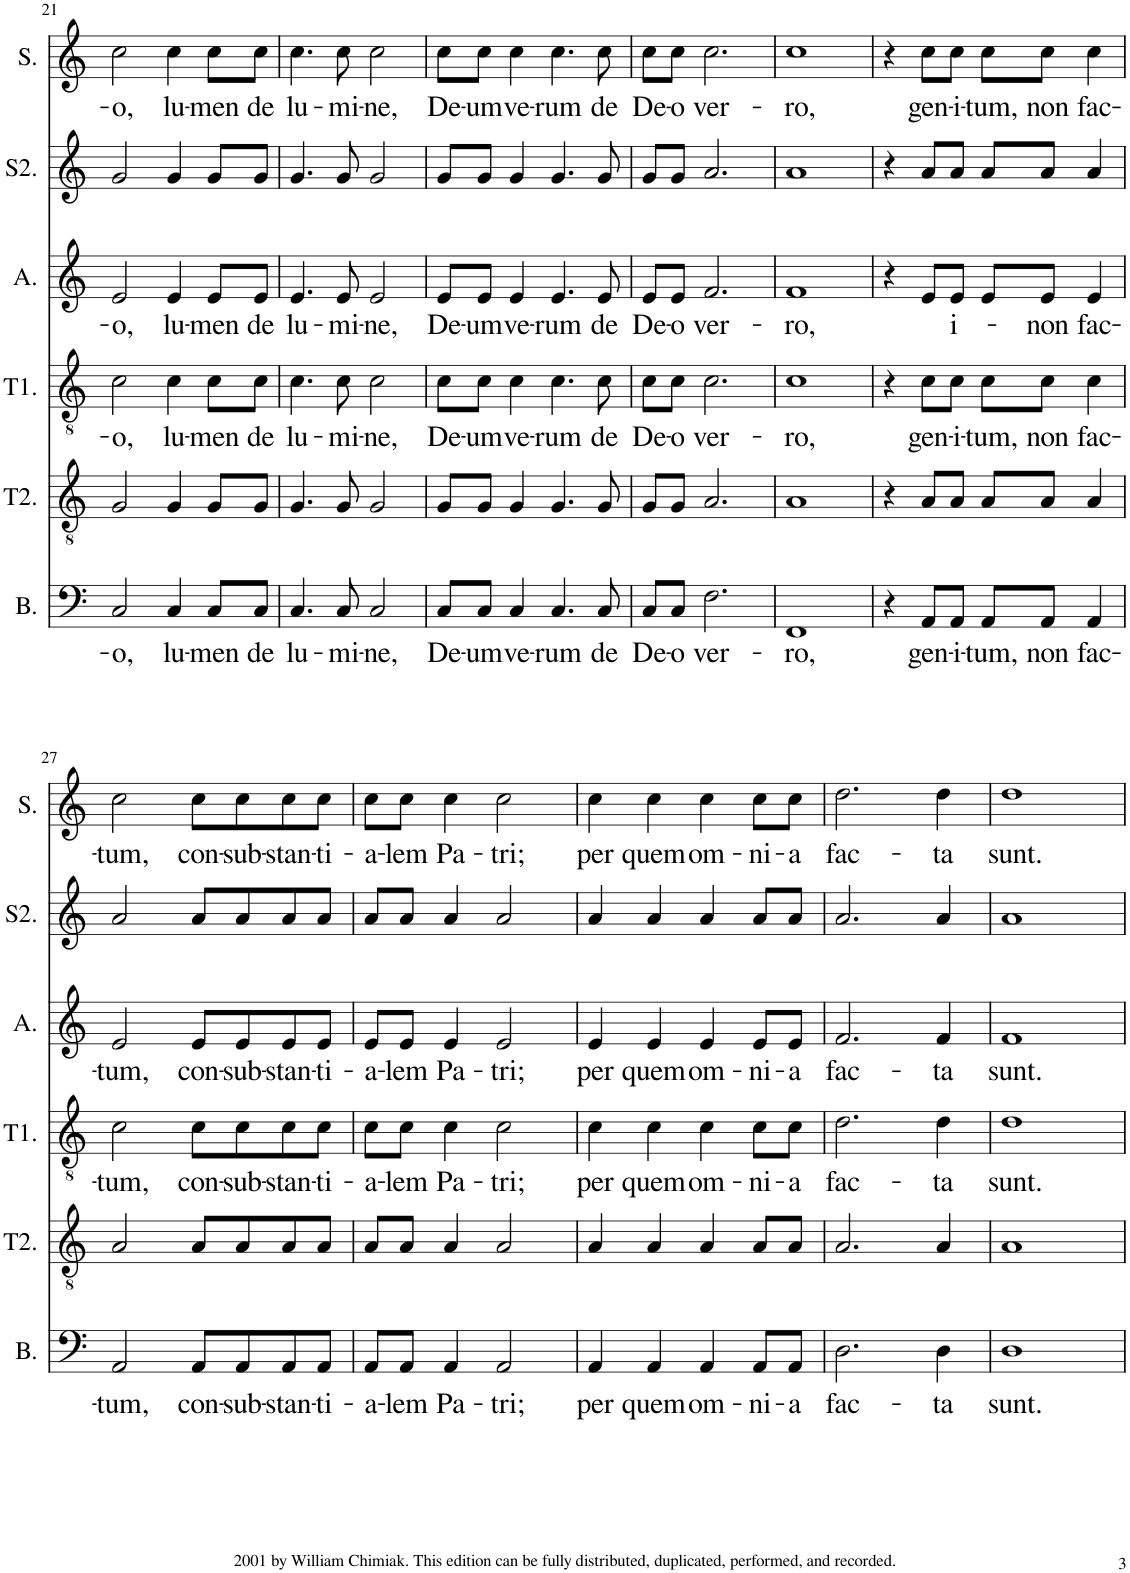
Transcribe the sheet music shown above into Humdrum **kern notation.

**kern	**text	**kern	**kern	**text	**kern	**text	**kern	**kern	**text
*part6	*part6	*part5	*part4	*part4	*part3	*part3	*part2	*part1	*part1
*staff6	*staff6	*staff5	*staff4	*staff4	*staff3	*staff3	*staff2	*staff1	*staff1
*I"Bass	*	*I"Tenor2	*I"Tenor1	*	*I"Alto	*	*I"Soprano2	*I"Soprano	*
*I'B.	*	*I'T2.	*I'T1.	*	*I'A.	*	*I'S2.	*I'S.	*
!!LO:PB:g=z
*clefF4	*	*clefGv2	*clefGv2	*	*clefG2	*	*clefG2	*clefG2	*
*k[]	*	*k[]	*k[]	*	*k[]	*	*k[]	*k[]	*
*M4/4	*	*M4/4	*M4/4	*	*M4/4	*	*M4/4	*M4/4	*
=21	=21	=21	=21	=21	=21	=21	=21	=21	=21
!	!LO:LY:b	!	!	!LO:LY:b	!	!LO:LY:b	!	!	!LO:LY:b
2C/	-o,	2G/	2c\	-o,	2e/	-o,	2g/	2cc\	-o,
!	!LO:LY:b	!	!	!LO:LY:b	!	!LO:LY:b	!	!	!LO:LY:b
4C/	lu-	4G/	4c\	lu-	4e/	lu-	4g/	4cc\	lu-
!	!LO:LY:b	!	!	!LO:LY:b	!	!LO:LY:b	!	!	!LO:LY:b
8C/L	-men	8G/L	8c\L	-men	8e/L	-men	8g/L	8cc\L	-men
!	!LO:LY:b	!	!	!LO:LY:b	!	!LO:LY:b	!	!	!LO:LY:b
8C/J	de	8G/J	8c\J	de	8e/J	de	8g/J	8cc\J	de
=22	=22	=22	=22	=22	=22	=22	=22	=22	=22
!	!LO:LY:b	!	!	!LO:LY:b	!	!LO:LY:b	!	!	!LO:LY:b
4.C/	lu-	4.G/	4.c\	lu-	4.e/	lu-	4.g/	4.cc\	lu-
!	!LO:LY:b	!	!	!LO:LY:b	!	!LO:LY:b	!	!	!LO:LY:b
8C/	-mi-	8G/	8c\	-mi-	8e/	-mi-	8g/	8cc\	-mi-
!	!LO:LY:b	!	!	!LO:LY:b	!	!LO:LY:b	!	!	!LO:LY:b
2C/	-ne,	2G/	2c\	-ne,	2e/	-ne,	2g/	2cc\	-ne,
=23	=23	=23	=23	=23	=23	=23	=23	=23	=23
!	!LO:LY:b	!	!	!LO:LY:b	!	!LO:LY:b	!	!	!LO:LY:b
8C/L	De-	8G/L	8c\L	De-	8e/L	De-	8g/L	8cc\L	De-
!	!LO:LY:b	!	!	!LO:LY:b	!	!LO:LY:b	!	!	!LO:LY:b
8C/J	-um	8G/J	8c\J	-um	8e/J	-um	8g/J	8cc\J	-um
!	!LO:LY:b	!	!	!LO:LY:b	!	!LO:LY:b	!	!	!LO:LY:b
4C/	ve-	4G/	4c\	ve-	4e/	ve-	4g/	4cc\	ve-
!	!LO:LY:b	!	!	!LO:LY:b	!	!LO:LY:b	!	!	!LO:LY:b
4.C/	-rum	4.G/	4.c\	-rum	4.e/	-rum	4.g/	4.cc\	-rum
!	!LO:LY:b	!	!	!LO:LY:b	!	!LO:LY:b	!	!	!LO:LY:b
8C/	de	8G/	8c\	de	8e/	de	8g/	8cc\	de
=24	=24	=24	=24	=24	=24	=24	=24	=24	=24
!	!LO:LY:b	!	!	!LO:LY:b	!	!LO:LY:b	!	!	!LO:LY:b
8C/L	De-	8G/L	8c\L	De-	8e/L	De-	8g/L	8cc\L	De-
!	!LO:LY:b	!	!	!LO:LY:b	!	!LO:LY:b	!	!	!LO:LY:b
8C/J	-o	8G/J	8c\J	-o	8e/J	-o	8g/J	8cc\J	-o
!	!LO:LY:b	!	!	!LO:LY:b	!	!LO:LY:b	!	!	!LO:LY:b
2.F\	ver-	2.A/	2.c\	ver-	2.f/	ver-	2.a/	2.cc\	ver-
=25	=25	=25	=25	=25	=25	=25	=25	=25	=25
!	!LO:LY:b	!	!	!LO:LY:b	!	!LO:LY:b	!	!	!LO:LY:b
1FF	-ro,	1A	1c	-ro,	1f	-ro,	1a	1cc	-ro,
=26	=26	=26	=26	=26	=26	=26	=26	=26	=26
4r	.	4r	4r	.	4r	.	4r	4r	.
!	!LO:LY:b	!	!	!LO:LY:b	!	!	!	!	!LO:LY:b
8AA/L	gen-	8A/L	8c\L	gen-	8e/L	.	8a/L	8cc\L	gen-
!	!LO:LY:b	!	!	!LO:LY:b	!	!LO:LY:b	!	!	!LO:LY:b
8AA/J	-i-	8A/J	8c\J	-i-	8e/J	-i-	8a/J	8cc\J	-i-
!	!LO:LY:b	!	!	!LO:LY:b	!	!	!	!	!LO:LY:b
8AA/L	-tum,	8A/L	8c\L	-tum,	8e/L	.	8a/L	8cc\L	-tum,
!	!LO:LY:b	!	!	!LO:LY:b	!	!LO:LY:b	!	!	!LO:LY:b
8AA/J	non	8A/J	8c\J	non	8e/J	non	8a/J	8cc\J	non
!	!LO:LY:b	!	!	!LO:LY:b	!	!LO:LY:b	!	!	!LO:LY:b
4AA/	fac-	4A/	4c\	fac-	4e/	fac-	4a/	4cc\	fac-
!!LO:LB:g=z
=27	=27	=27	=27	=27	=27	=27	=27	=27	=27
!	!LO:LY:b	!	!	!LO:LY:b	!	!LO:LY:b	!	!	!LO:LY:b
2AA/	-tum,	2A/	2c\	-tum,	2e/	-tum,	2a/	2cc\	-tum,
!	!LO:LY:b	!	!	!LO:LY:b	!	!LO:LY:b	!	!	!LO:LY:b
8AA/L	con-	8A/L	8c\L	con-	8e/L	con-	8a/L	8cc\L	con-
!	!LO:LY:b	!	!	!LO:LY:b	!	!LO:LY:b	!	!	!LO:LY:b
8AA/	-sub-	8A/	8c\	-sub-	8e/	-sub-	8a/	8cc\	-sub-
!	!LO:LY:b	!	!	!LO:LY:b	!	!LO:LY:b	!	!	!LO:LY:b
8AA/	-stan-	8A/	8c\	-stan-	8e/	-stan-	8a/	8cc\	-stan-
!	!LO:LY:b	!	!	!LO:LY:b	!	!LO:LY:b	!	!	!LO:LY:b
8AA/J	-ti-	8A/J	8c\J	-ti-	8e/J	-ti-	8a/J	8cc\J	-ti-
=28	=28	=28	=28	=28	=28	=28	=28	=28	=28
!	!LO:LY:b	!	!	!LO:LY:b	!	!LO:LY:b	!	!	!LO:LY:b
8AA/L	-a-	8A/L	8c\L	-a-	8e/L	-a-	8a/L	8cc\L	-a-
!	!LO:LY:b	!	!	!LO:LY:b	!	!LO:LY:b	!	!	!LO:LY:b
8AA/J	-lem	8A/J	8c\J	-lem	8e/J	-lem	8a/J	8cc\J	-lem
!	!LO:LY:b	!	!	!LO:LY:b	!	!LO:LY:b	!	!	!LO:LY:b
4AA/	Pa-	4A/	4c\	Pa-	4e/	Pa-	4a/	4cc\	Pa-
!	!LO:LY:b	!	!	!LO:LY:b	!	!LO:LY:b	!	!	!LO:LY:b
2AA/	-tri;	2A/	2c\	-tri;	2e/	-tri;	2a/	2cc\	-tri;
=29	=29	=29	=29	=29	=29	=29	=29	=29	=29
!	!LO:LY:b	!	!	!LO:LY:b	!	!LO:LY:b	!	!	!LO:LY:b
4AA/	per	4A/	4c\	per	4e/	per	4a/	4cc\	per
!	!LO:LY:b	!	!	!LO:LY:b	!	!LO:LY:b	!	!	!LO:LY:b
4AA/	quem	4A/	4c\	quem	4e/	quem	4a/	4cc\	quem
!	!LO:LY:b	!	!	!LO:LY:b	!	!LO:LY:b	!	!	!LO:LY:b
4AA/	om-	4A/	4c\	om-	4e/	om-	4a/	4cc\	om-
!	!LO:LY:b	!	!	!LO:LY:b	!	!LO:LY:b	!	!	!LO:LY:b
8AA/L	-ni-	8A/L	8c\L	-ni-	8e/L	-ni-	8a/L	8cc\L	-ni-
!	!LO:LY:b	!	!	!LO:LY:b	!	!LO:LY:b	!	!	!LO:LY:b
8AA/J	-a	8A/J	8c\J	-a	8e/J	-a	8a/J	8cc\J	-a
=30	=30	=30	=30	=30	=30	=30	=30	=30	=30
!	!LO:LY:b	!	!	!LO:LY:b	!	!LO:LY:b	!	!	!LO:LY:b
2.D\	fac-	2.A/	2.d\	fac-	2.f/	fac-	2.a/	2.dd\	fac-
!	!LO:LY:b	!	!	!LO:LY:b	!	!LO:LY:b	!	!	!LO:LY:b
4D\	-ta	4A/	4d\	-ta	4f/	-ta	4a/	4dd\	-ta
=31	=31	=31	=31	=31	=31	=31	=31	=31	=31
!	!LO:LY:b	!	!	!LO:LY:b	!	!LO:LY:b	!	!	!LO:LY:b
1D	sunt.	1A	1d	sunt.	1f	sunt.	1a	1dd	sunt.
=	=	=	=	=	=	=	=	=	=
*-	*-	*-	*-	*-	*-	*-	*-	*-	*-
